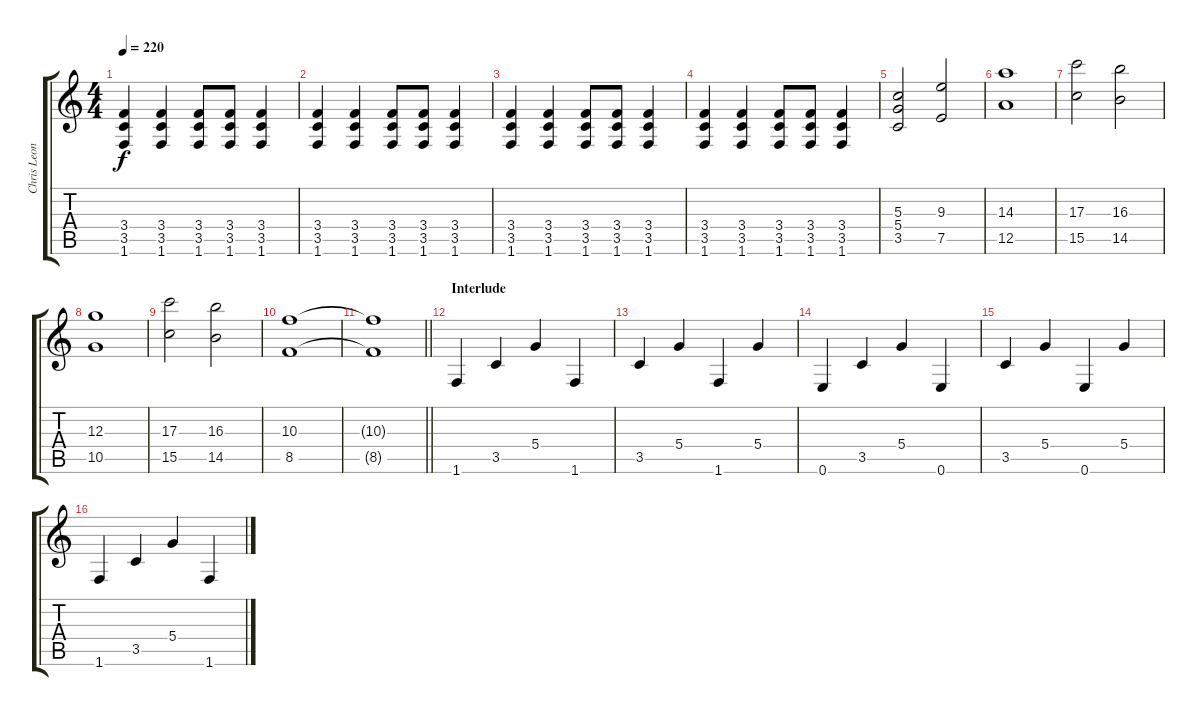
\track ("Chris Leonard" "Chris Leon") {instrument overdrivenguitar}
\staff {score tabs}
\tuning (E4 B3 G3 D3 A2 E2) {hide}
\ts (4 4)
\tempo 220
\clef g2
\ks c
(3.4 3.5 1.6).4{dy f} (3.4 3.5 1.6).4 (3.4 3.5 1.6).8 (3.4 3.5 1.6).8 (3.4 3.5 1.6).4 |
(3.4 3.5 1.6).4 (3.4 3.5 1.6).4 (3.4 3.5 1.6).8 (3.4 3.5 1.6).8 (3.4 3.5 1.6).4 |
(3.4 3.5 1.6).4 (3.4 3.5 1.6).4 (3.4 3.5 1.6).8 (3.4 3.5 1.6).8 (3.4 3.5 1.6).4 |
(3.4 3.5 1.6).4 (3.4 3.5 1.6).4 (3.4 3.5 1.6).8 (3.4 3.5 1.6).8 (3.4 3.5 1.6).4 |
(5.3 5.4 3.5).2 (9.3 7.5).2 |
(14.3 12.5).1 |
(17.3 15.5).2 (16.3 14.5).2 |
(12.3 10.5).1 |
(17.3 15.5).2 (16.3 14.5).2 |
(10.3 8.5).1 |
\barLineRight lightlight
(10.3{t} 8.5{t}).1 |
\section ("" "Interlude")
1.6.4 3.5.4 5.4.4 1.6.4 |
3.5.4 5.4.4 1.6.4 5.4.4 |
0.6.4 3.5.4 5.4.4 0.6.4 |
3.5.4 5.4.4 0.6.4 5.4.4 |
1.6.4 3.5.4 5.4.4 1.6.4
